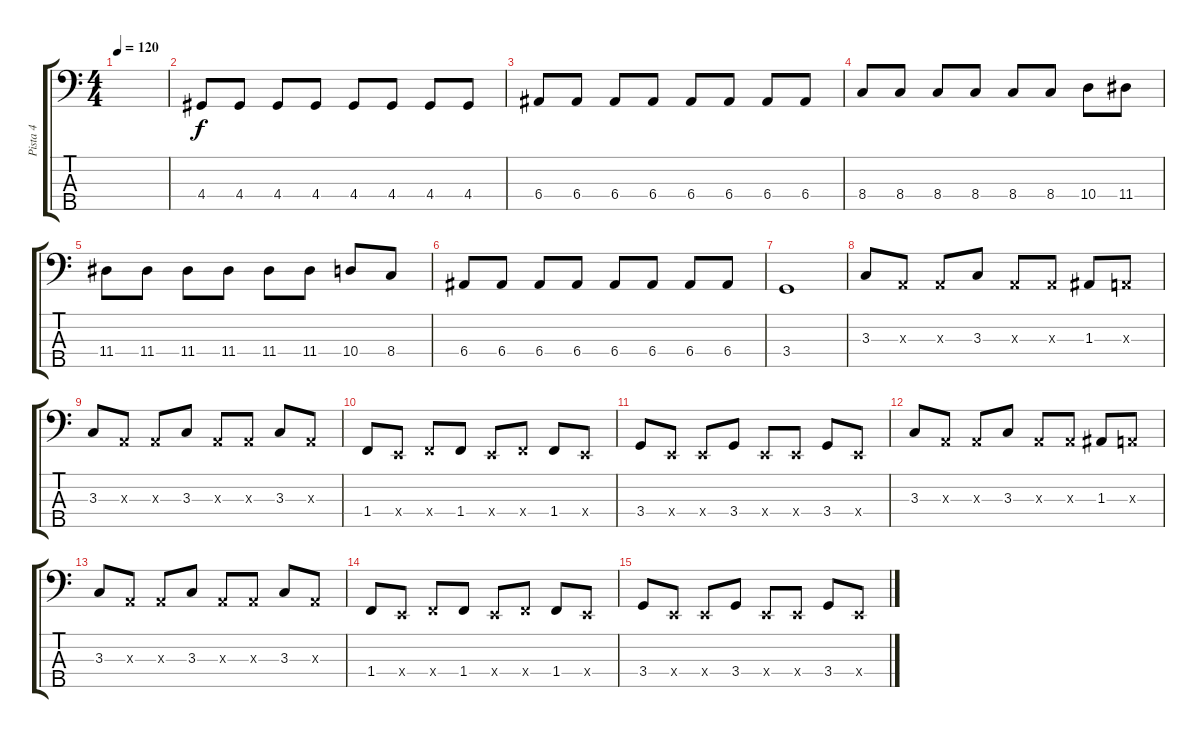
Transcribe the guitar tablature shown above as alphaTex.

\track ("Pista 4" "Pista 4") {instrument electricbassfinger}
\staff {score tabs}
\tuning (G2 D2 A1 E1 B0) {hide}
\ts (4 4)
\tempo 120
\clef f4
\ks c
|
4.4.8 4.4.8 4.4.8 4.4.8 4.4.8 4.4.8 4.4.8 4.4.8 |
6.4.8 6.4.8 6.4.8 6.4.8 6.4.8 6.4.8 6.4.8 6.4.8 |
8.4.8 8.4.8 8.4.8 8.4.8 8.4.8 8.4.8 10.4.8 11.4.8 |
11.4.8 11.4.8 11.4.8 11.4.8 11.4.8 11.4.8 10.4.8 8.4.8 |
6.4.8 6.4.8 6.4.8 6.4.8 6.4.8 6.4.8 6.4.8 6.4.8 |
3.4.1 |
3.3.8 0.3{x}.8 0.3{x}.8 3.3.8 0.3{x}.8 0.3{x}.8 1.3.8 0.3{x}.8 |
3.3.8 0.3{x}.8 0.3{x}.8 3.3.8 0.3{x}.8 0.3{x}.8 3.3.8 0.3{x}.8 |
1.4.8 0.4{x}.8 1.4{x}.8 1.4.8 0.4{x}.8 1.4{x}.8 1.4.8 0.4{x}.8 |
3.4.8 0.4{x}.8 0.4{x}.8 3.4.8 0.4{x}.8 0.4{x}.8 3.4.8 0.4{x}.8 |
3.3.8 0.3{x}.8 0.3{x}.8 3.3.8 0.3{x}.8 0.3{x}.8 1.3.8 0.3{x}.8 |
3.3.8 0.3{x}.8 0.3{x}.8 3.3.8 0.3{x}.8 0.3{x}.8 3.3.8 0.3{x}.8 |
1.4.8 0.4{x}.8 1.4{x}.8 1.4.8 0.4{x}.8 1.4{x}.8 1.4.8 0.4{x}.8 |
3.4.8 0.4{x}.8 0.4{x}.8 3.4.8 0.4{x}.8 0.4{x}.8 3.4.8 0.4{x}.8
